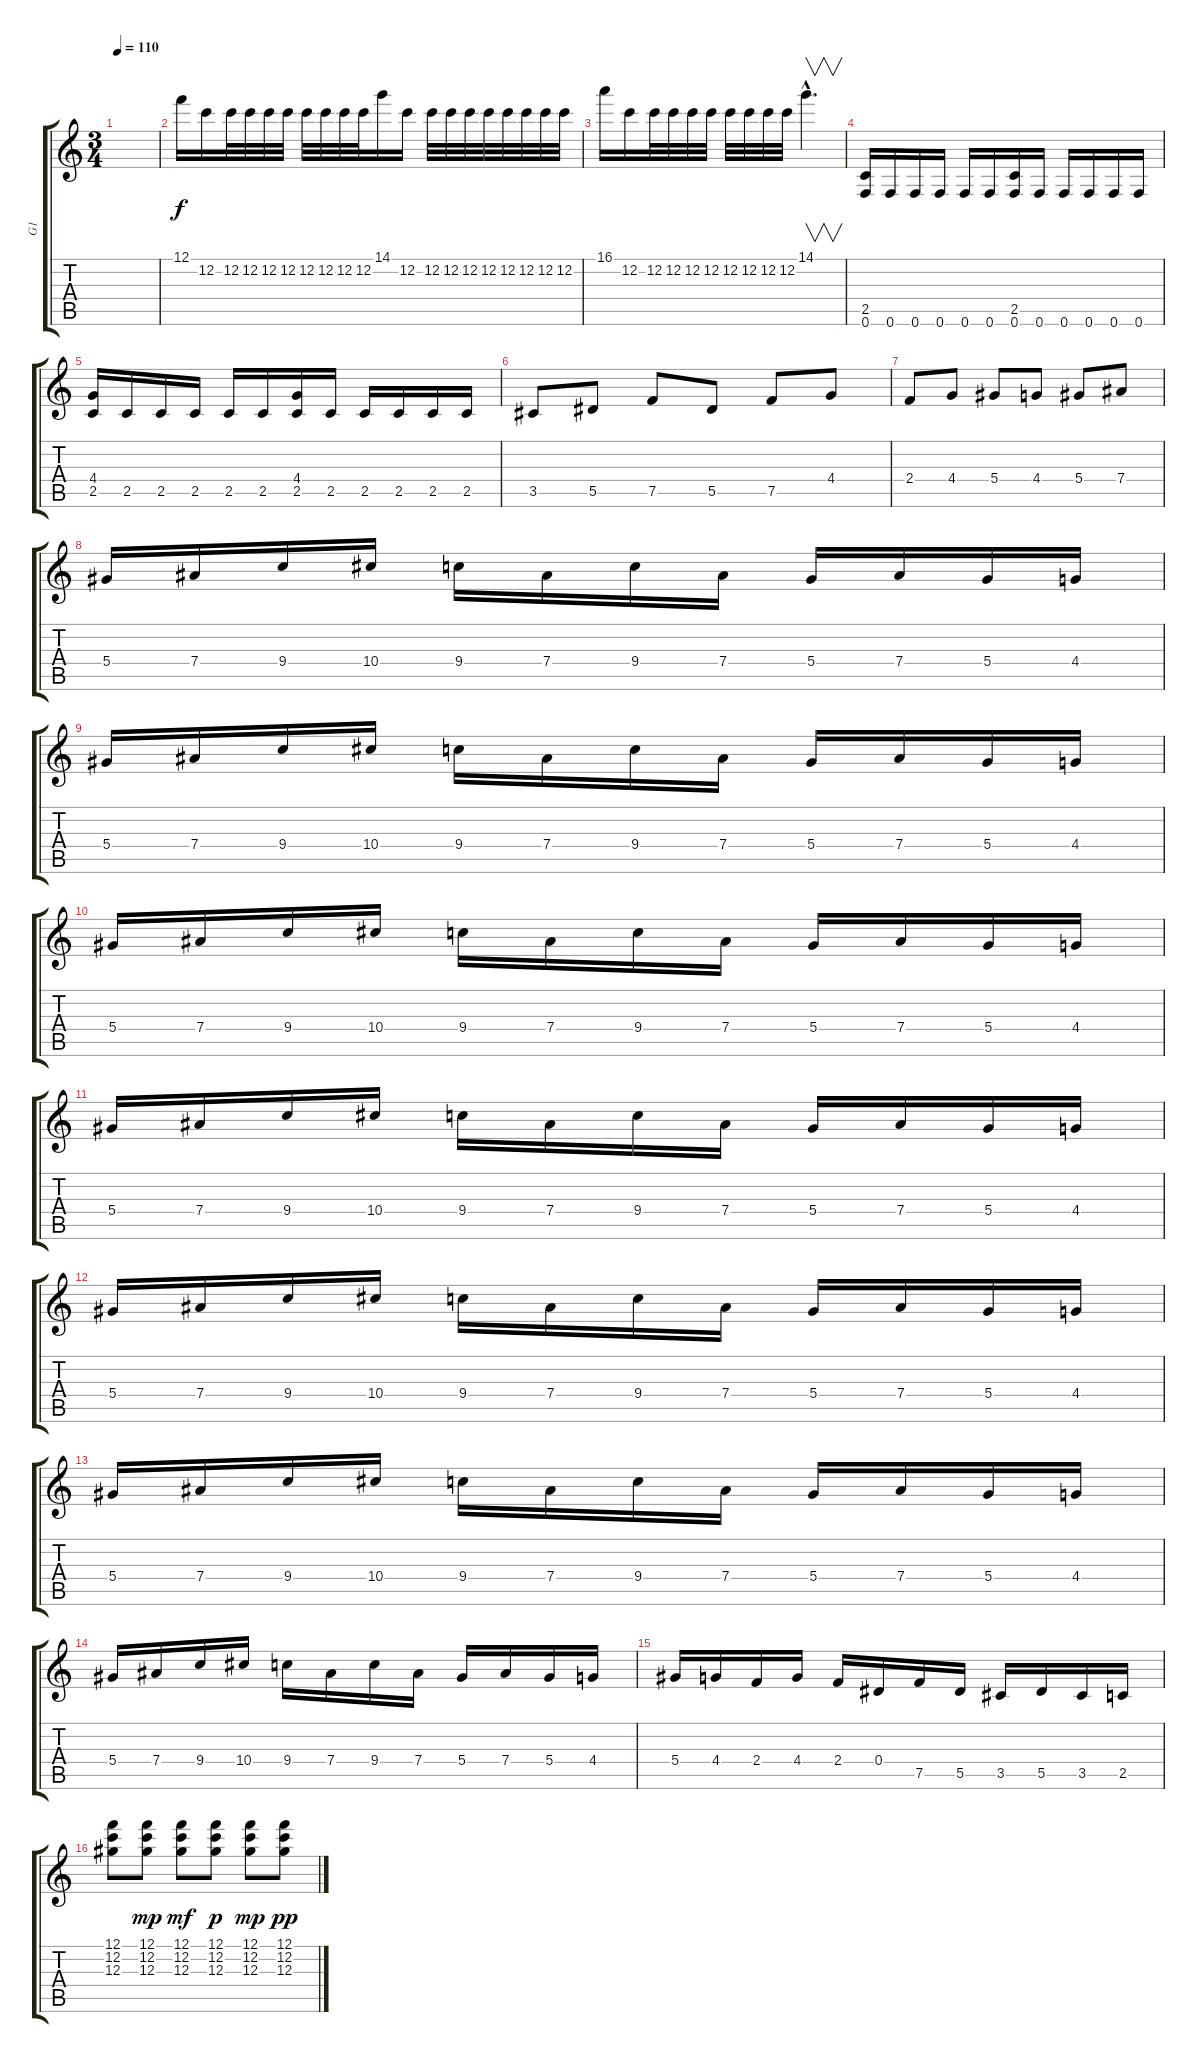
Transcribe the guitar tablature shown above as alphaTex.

\track ("G1" "G1") {instrument overdrivenguitar}
\staff {score tabs}
\tuning (F4 C4 Ab3 Eb3 Bb2 F2) {hide}
\ts (3 4)
\tempo 110
\clef g2
\ks c
|
12.1.16 12.2.16 12.2.32 12.2.32 12.2.32 12.2.32 12.2.32 12.2.32 12.2.32 12.2.32 14.1.16 12.2.16 12.2.32 12.2.32 12.2.32 12.2.32 12.2.32 12.2.32 12.2.32 12.2.32 |
16.1.16 12.2.16 12.2.32 12.2.32 12.2.32 12.2.32 12.2.32 12.2.32 12.2.32 12.2.32 14.1{hac}.4{v d} |
(2.5 0.6).16 0.6.16 0.6.16 0.6.16 0.6.16 0.6.16 (2.5 0.6).16 0.6.16 0.6.16 0.6.16 0.6.16 0.6.16 |
(4.4 2.5).16 2.5.16 2.5.16 2.5.16 2.5.16 2.5.16 (4.4 2.5).16 2.5.16 2.5.16 2.5.16 2.5.16 2.5.16 |
3.5.8 5.5.8 7.5.8 5.5.8 7.5.8 4.4.8 |
2.4.8 4.4.8 5.4.8 4.4.8 5.4.8 7.4.8 |
5.4.16 7.4.16 9.4.16 10.4.16 9.4.16 7.4.16 9.4.16 7.4.16 5.4.16 7.4.16 5.4.16 4.4.16 |
5.4.16 7.4.16 9.4.16 10.4.16 9.4.16 7.4.16 9.4.16 7.4.16 5.4.16 7.4.16 5.4.16 4.4.16 |
5.4.16 7.4.16 9.4.16 10.4.16 9.4.16 7.4.16 9.4.16 7.4.16 5.4.16 7.4.16 5.4.16 4.4.16 |
5.4.16 7.4.16 9.4.16 10.4.16 9.4.16 7.4.16 9.4.16 7.4.16 5.4.16 7.4.16 5.4.16 4.4.16 |
5.4.16 7.4.16 9.4.16 10.4.16 9.4.16 7.4.16 9.4.16 7.4.16 5.4.16 7.4.16 5.4.16 4.4.16 |
5.4.16 7.4.16 9.4.16 10.4.16 9.4.16 7.4.16 9.4.16 7.4.16 5.4.16 7.4.16 5.4.16 4.4.16 |
5.4.16 7.4.16 9.4.16 10.4.16 9.4.16 7.4.16 9.4.16 7.4.16 5.4.16 7.4.16 5.4.16 4.4.16 |
5.4.16 4.4.16 2.4.16 4.4.16 2.4.16 0.4.16 7.5.16 5.5.16 3.5.16 5.5.16 3.5.16 2.5.16 |
(12.1 12.2 12.3).8 (12.1 12.2 12.3).8{dy mp} (12.1 12.2 12.3).8{dy mf} (12.1 12.2 12.3).8{dy p} (12.1 12.2 12.3).8{dy mp} (12.1 12.2 12.3).8{dy pp}
